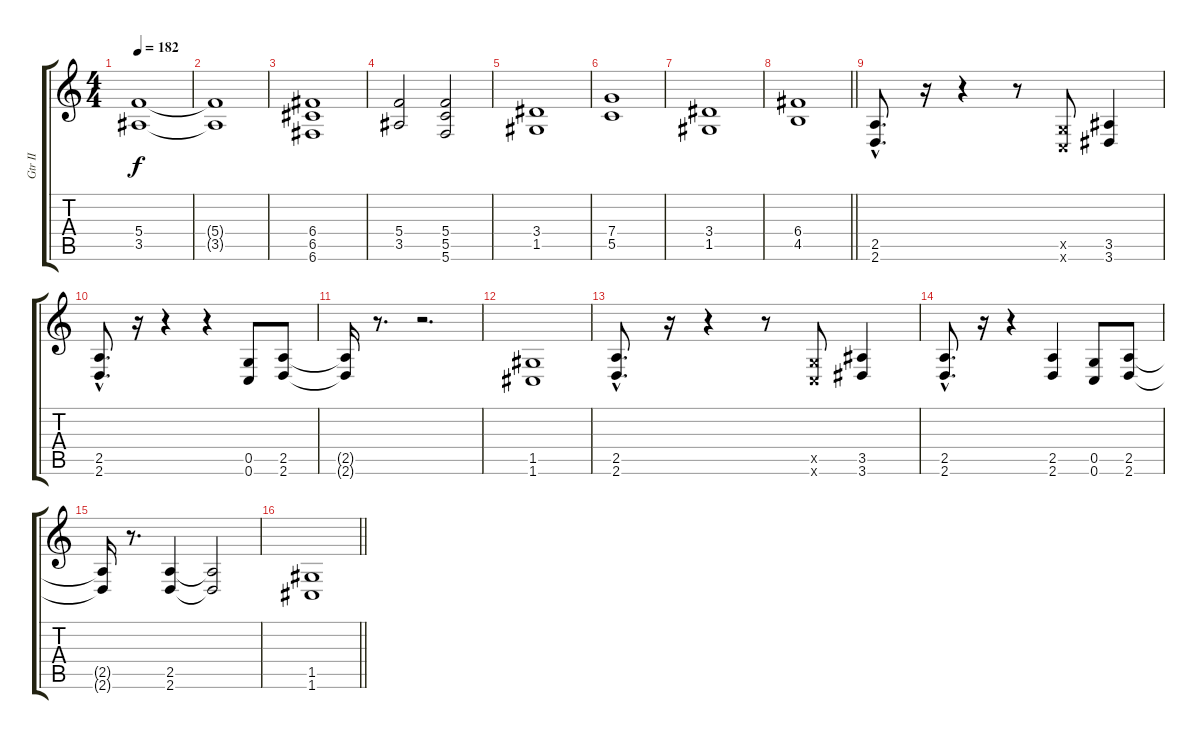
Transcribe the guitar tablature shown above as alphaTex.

\track ("Gtr II" "Gtr II") {instrument overdrivenguitar}
\staff {score tabs}
\tuning (D4 A3 F3 C3 G2 C2) {hide}
\ts (4 4)
\tempo 182
\clef g2
\ks c
(5.4 3.5).1{dy f} |
(5.4{t} 3.5{t}).1 |
(6.4 6.5 6.6).1 |
(5.4 3.5).2 (5.4 5.5 5.6).2 |
(3.4 1.5).1 |
(7.4 5.5).1 |
(3.4 1.5).1 |
\barLineRight lightlight
(6.4 4.5).1 |
(2.5{hac} 2.6{hac}).8{d} r.16 r.4 r.8 (0.5{x} 0.6{x}).8 (3.5 3.6).4 |
(2.5{hac} 2.6{hac}).8{d} r.16 r.4 r.4 (0.5 0.6).8 (2.5 2.6).8 |
(2.5{t} 2.6{t}).16 r.8{d} r.2{d} |
(1.5 1.6).1 |
(2.5{hac} 2.6{hac}).8{d} r.16 r.4 r.8 (0.5{x} 0.6{x}).8 (3.5 3.6).4 |
(2.5{hac} 2.6{hac}).8{d} r.16 r.4 (2.5 2.6).4 (0.5 0.6).8 (2.5 2.6).8 |
(2.5{t} 2.6{t}).16 r.8{d} (2.5 2.6).4 (2.5{t} 2.6{t}).2 |
\barLineRight lightlight
(1.5 1.6).1
